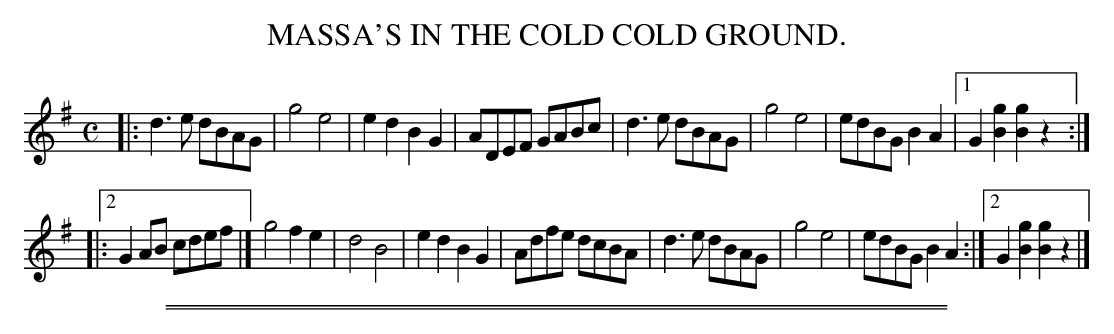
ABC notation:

X:1
T: MASSA'S IN THE COLD COLD GROUND.
M: C
L: 1/8
K: G
|:\
d3e dBAG | g4 e4 |\
e2d2 B2G2 | ADEF GABc |\
d3e dBAG | g4 e4 |\
edBG B2A2 |[1 G2[g2B2] [g2B2]z2 :|
|:2 G2AB cdef |]\
g4 f2e2 | d4 B4 |\
e2d2 B2G2 | Adfe dcBA |\
d3e dBAG | g4 e4 |\
edBG B2A2 :|[2 G2[g2B2] [g2B2]z2 |]
